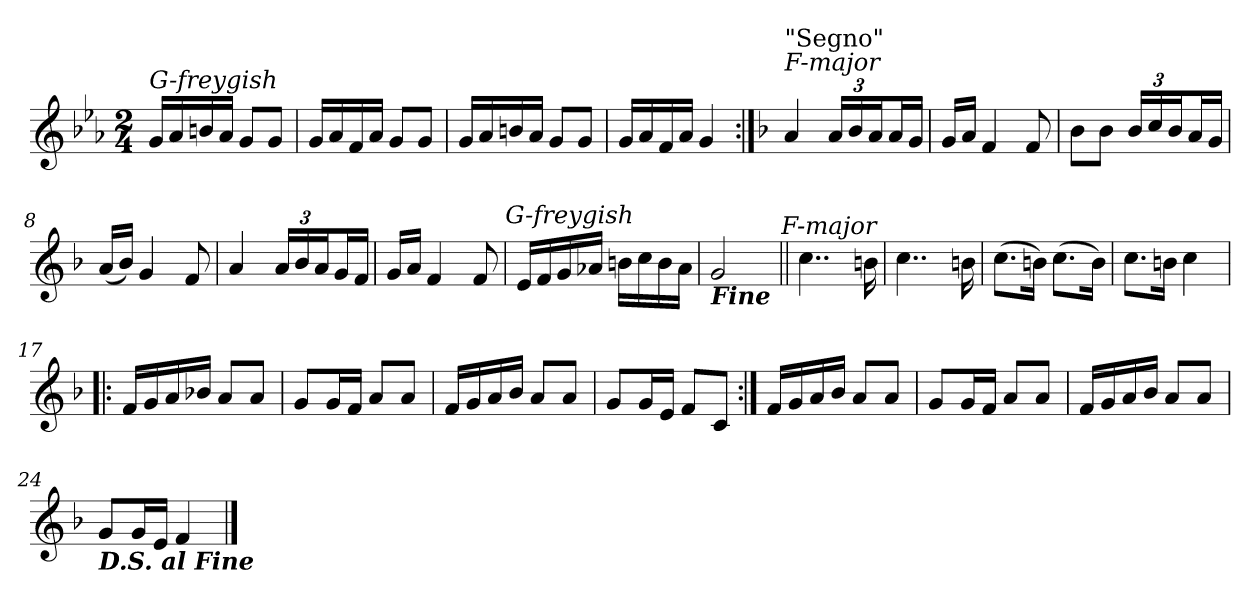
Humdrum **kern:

**kern
*part1
*staff1
*clefG2
*k[b-e-a-]
*M2/4
=1
!LO:TX:a:i:t=G-freygish
16gLL
16a-
16bn
16a-JJ
8gL
8gJ
=2
16gLL
16a-
16f
16a-JJ
8gL
8gJ
=3
16gLL
16a-
16bn
16a-JJ
8gL
8gJ
=4
16gLL
16a-
16f
16a-JJ
4g
=5:|!
*k[b-]
!LO:TX:a:i:t=F-major
!LO:TX:a:t="Segno"
4a
24aLL
24b-
24aJ
16aL
16gJJ
=6
16gLL
16aJJ
4f
8f
=7
8b-L
8b-J
24b-LL
24cc
24b-J
16aL
16gJJ
=8
(16aLL
16b-JJ)
4g
8f
=9
4a
24aLL
24b-
24aJ
16gL
16fJJ
=10
16gLL
16aJJ
4f
8f
!LO:TX:a:i:t=G-freygish
=11
16eLL
16f
16g
16a-XJJ
16bnLL
16cc
16b
16a-JJ
=12
!LO:TX:b:Bi:t=Fine
2g
!LO:TX:a:i:t=F-major
=13||
4..cc
16bn
=14
4..cc
16bn
=15
(8.ccL
16bnJk)
(8.ccL
16bJk)
=16
8.ccL
16bnJk
4cc
=17!|:
16fLL
16g
16a
16b-XJJ
8aL
8aJ
=18
8gL
16gL
16fJJ
8aL
8aJ
=19
16fLL
16g
16a
16b-JJ
8aL
8aJ
=20
8gL
16gL
16eJJ
8fL
8cJ
=21:|!
16fLL
16g
16a
16b-JJ
8aL
8aJ
=22
8gL
16gL
16fJJ
8aL
8aJ
=23
16fLL
16g
16a
16b-JJ
8aL
8aJ
=24
!LO:TX:b:Bi:t=D.S. al Fine
8gL
16gL
16eJJ
4f
==
*-
